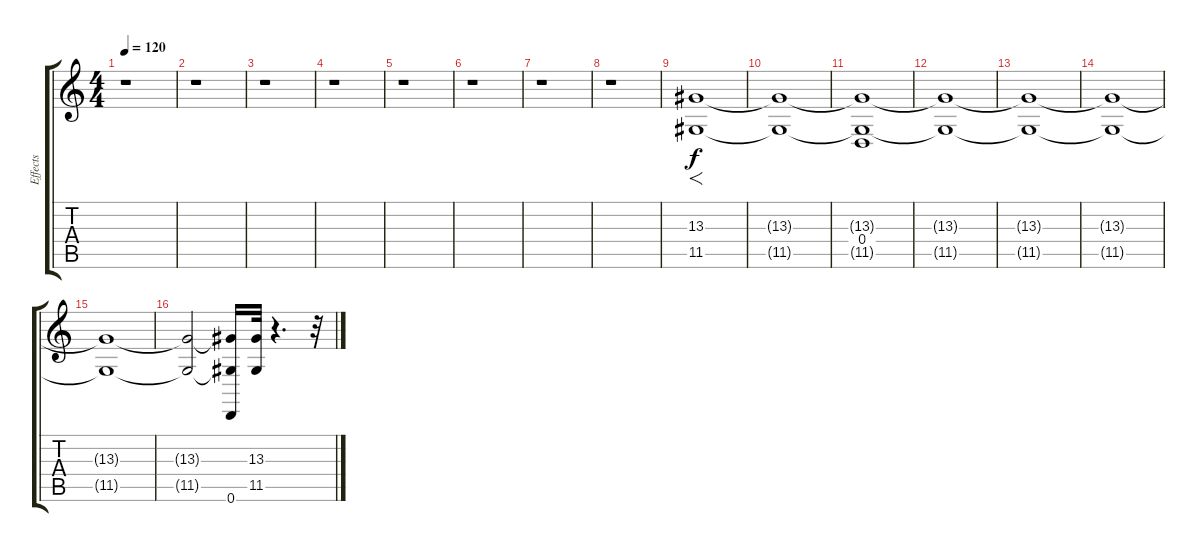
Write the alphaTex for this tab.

\track ("Effects" "Effects") {instrument violin}
\staff {score tabs}
\tuning (E4 B3 G3 D3 A2 D2) {hide}
\ts (4 4)
\tempo 120
\clef g2
\ks c
r.1{dy f} |
r.1 |
r.1 |
r.1 |
r.1 |
r.1 |
r.1 |
r.1 |
(13.3 11.5).1{f} |
(13.3{t} 11.5{t}).1 |
(13.3{t} 0.4 11.5{t}).1 |
(13.3{t} 11.5{t}).1 |
(13.3{t} 11.5{t}).1 |
(13.3{t} 11.5{t}).1 |
(13.3{t} 11.5{t}).1 |
(13.3{t} 11.5{t}).2 (13.3{t} 11.5{t} 0.6).16 (13.3 11.5).32 r.4{d} r.32
